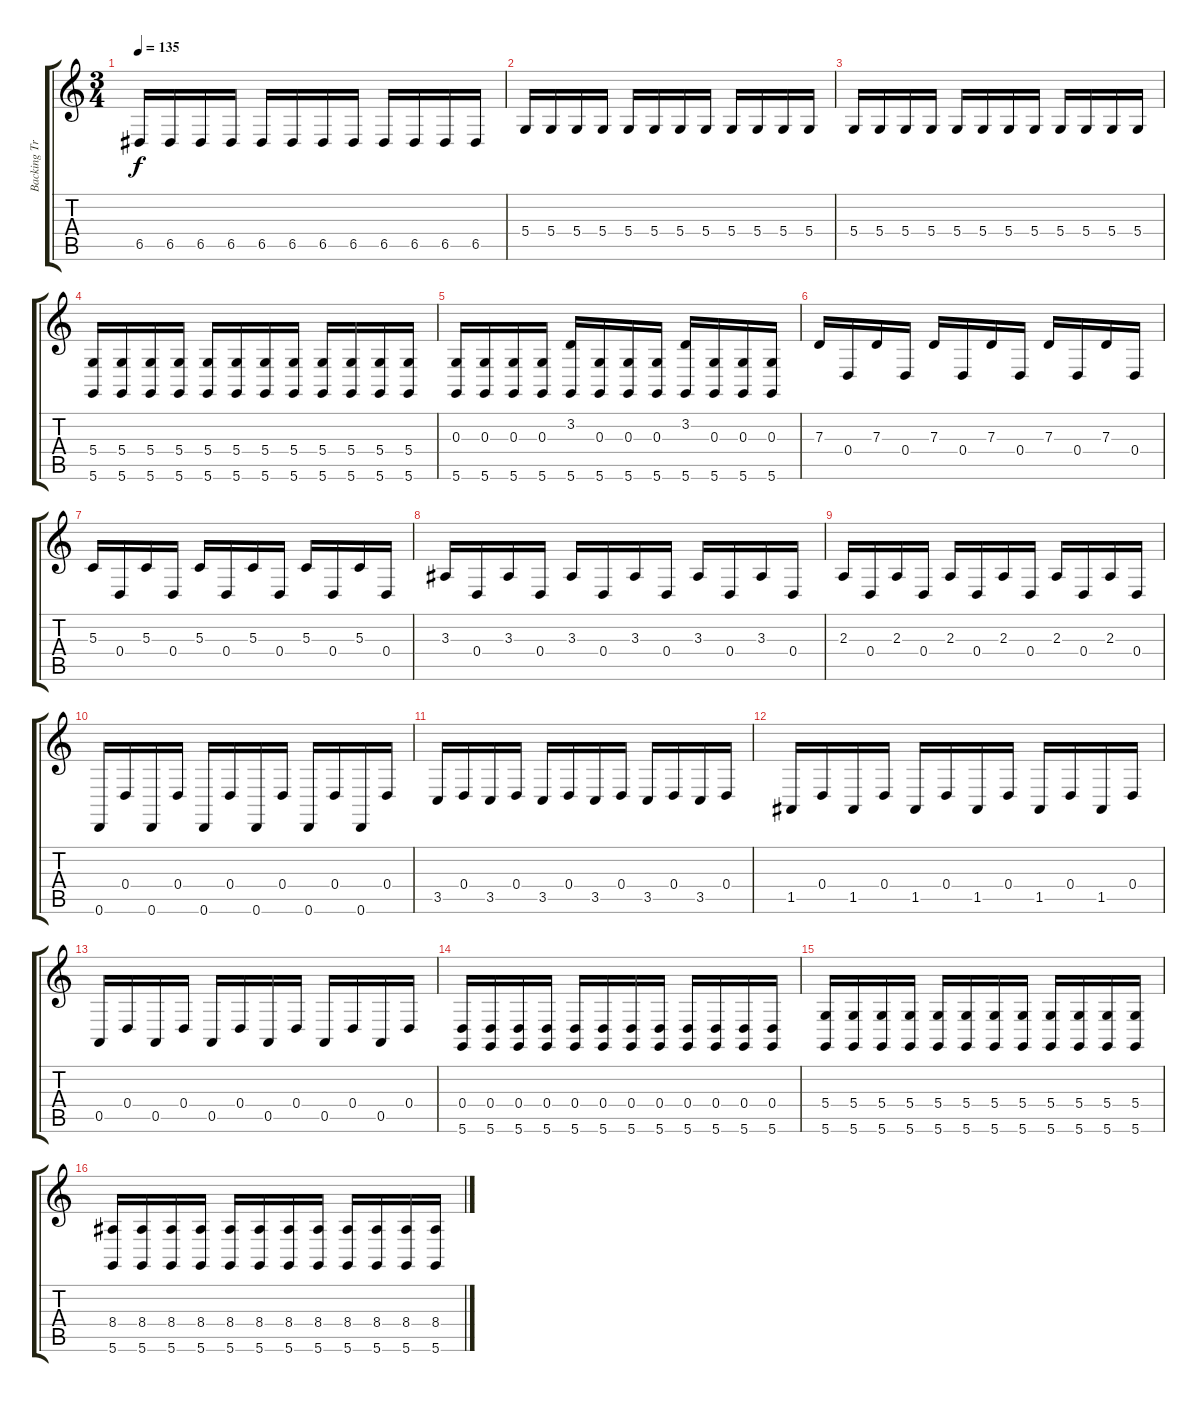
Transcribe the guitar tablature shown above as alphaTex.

\track ("Backing Track" "Backing Tr") {instrument stringensemble1}
\staff {score tabs}
\tuning (E4 B3 G3 D3 A2 D2) {hide}
\ts (3 4)
\tempo 135
\clef g2
\ks c
6.5.16{dy f} 6.5.16 6.5.16 6.5.16 6.5.16 6.5.16 6.5.16 6.5.16 6.5.16 6.5.16 6.5.16 6.5.16 |
5.4.16 5.4.16 5.4.16 5.4.16 5.4.16 5.4.16 5.4.16 5.4.16 5.4.16 5.4.16 5.4.16 5.4.16 |
5.4.16 5.4.16 5.4.16 5.4.16 5.4.16 5.4.16 5.4.16 5.4.16 5.4.16 5.4.16 5.4.16 5.4.16 |
(5.4 5.6).16 (5.4 5.6).16 (5.4 5.6).16 (5.4 5.6).16 (5.4 5.6).16 (5.4 5.6).16 (5.4 5.6).16 (5.4 5.6).16 (5.4 5.6).16 (5.4 5.6).16 (5.4 5.6).16 (5.4 5.6).16 |
(0.3 5.6).16 (0.3 5.6).16 (0.3 5.6).16 (0.3 5.6).16 (3.2 5.6).16 (0.3 5.6).16 (0.3 5.6).16 (0.3 5.6).16 (3.2 5.6).16 (0.3 5.6).16 (0.3 5.6).16 (0.3 5.6).16 |
7.3.16 0.4.16 7.3.16 0.4.16 7.3.16 0.4.16 7.3.16 0.4.16 7.3.16 0.4.16 7.3.16 0.4.16 |
5.3.16 0.4.16 5.3.16 0.4.16 5.3.16 0.4.16 5.3.16 0.4.16 5.3.16 0.4.16 5.3.16 0.4.16 |
3.3.16 0.4.16 3.3.16 0.4.16 3.3.16 0.4.16 3.3.16 0.4.16 3.3.16 0.4.16 3.3.16 0.4.16 |
2.3.16 0.4.16 2.3.16 0.4.16 2.3.16 0.4.16 2.3.16 0.4.16 2.3.16 0.4.16 2.3.16 0.4.16 |
0.6.16 0.4.16 0.6.16 0.4.16 0.6.16 0.4.16 0.6.16 0.4.16 0.6.16 0.4.16 0.6.16 0.4.16 |
3.5.16 0.4.16 3.5.16 0.4.16 3.5.16 0.4.16 3.5.16 0.4.16 3.5.16 0.4.16 3.5.16 0.4.16 |
1.5.16 0.4.16 1.5.16 0.4.16 1.5.16 0.4.16 1.5.16 0.4.16 1.5.16 0.4.16 1.5.16 0.4.16 |
0.5.16 0.4.16 0.5.16 0.4.16 0.5.16 0.4.16 0.5.16 0.4.16 0.5.16 0.4.16 0.5.16 0.4.16 |
(0.4 5.6).16 (0.4 5.6).16 (0.4 5.6).16 (0.4 5.6).16 (0.4 5.6).16 (0.4 5.6).16 (0.4 5.6).16 (0.4 5.6).16 (0.4 5.6).16 (0.4 5.6).16 (0.4 5.6).16 (0.4 5.6).16 |
(5.4 5.6).16 (5.4 5.6).16 (5.4 5.6).16 (5.4 5.6).16 (5.4 5.6).16 (5.4 5.6).16 (5.4 5.6).16 (5.4 5.6).16 (5.4 5.6).16 (5.4 5.6).16 (5.4 5.6).16 (5.4 5.6).16 |
(8.4 5.6).16 (8.4 5.6).16 (8.4 5.6).16 (8.4 5.6).16 (8.4 5.6).16 (8.4 5.6).16 (8.4 5.6).16 (8.4 5.6).16 (8.4 5.6).16 (8.4 5.6).16 (8.4 5.6).16 (8.4 5.6).16
